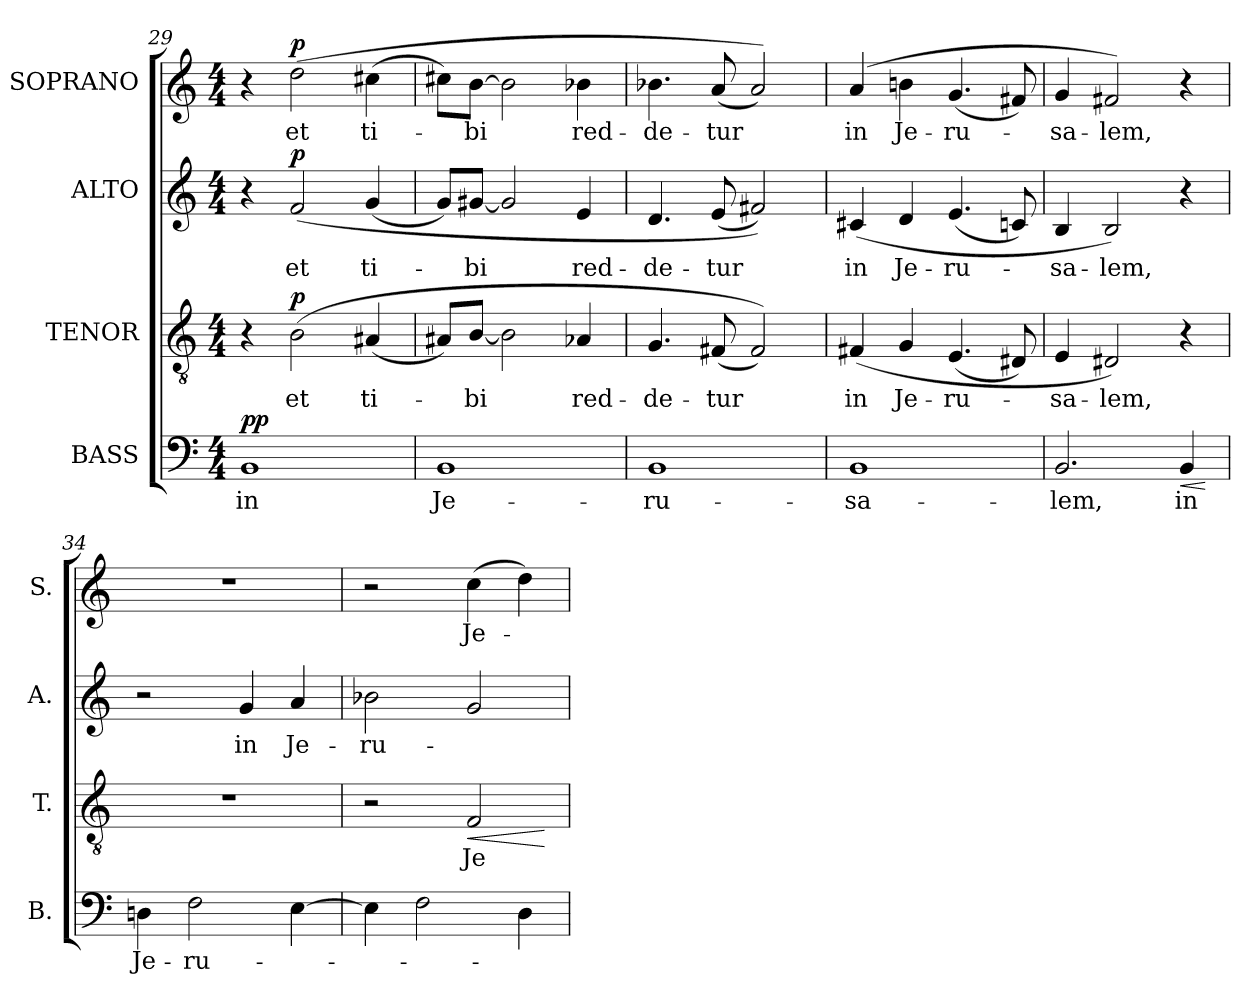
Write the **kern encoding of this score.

**kern	**text	**dynam	**kern	**text	**dynam	**kern	**text	**dynam	**kern	**text	**dynam
*part4	*part4	*part4	*part3	*part3	*part3	*part2	*part2	*part2	*part1	*part1	*part1
*staff4	*staff4	*staff4	*staff3	*staff3	*staff3	*staff2	*staff2	*staff2	*staff1	*staff1	*staff1
*I"BASS	*	*	*I"TENOR	*	*	*I"ALTO	*	*	*I"SOPRANO	*	*
*I'B.	*	*	*I'T.	*	*	*I'A.	*	*	*I'S.	*	*
!!LO:LB:g=z
*clefF4	*	*	*clefGv2	*	*	*clefG2	*	*	*clefG2	*	*
*	*	*	*ITrd7c12	*	*	*	*	*	*	*	*
*k[]	*	*	*k[]	*	*	*k[]	*	*	*k[]	*	*
*C:	*	*	*C:	*	*	*C:	*	*	*C:	*	*
*M4/4	*	*	*M4/4	*	*	*M4/4	*	*	*M4/4	*	*
=29	=29	=29	=29	=29	=29	=29	=29	=29	=29	=29	=29
!	!LO:LY:b:color=#000000	!	!	!	!	!	!	!	!	!	!
1BBi	in	pp	4r	.	.	4r	.	.	4r	.	.
!	!	!	!	!LO:LY:b:color=#000000	!	!	!	!	!	!	!
!	!	!	!	!	!	!	!LO:LY:b:color=#000000	!	!	!	!
!	!	!	!	!	!	!	!	!	!	!LO:LY:b:color=#000000	!
.	.	.	(2BBi\	et	p	(2fi/	et	p	(2ddi\	et	p
!	!	!	!	!LO:LY:b:color=#000000	!	!	!	!	!	!	!
!	!	!	!	!	!	!	!LO:LY:b:color=#000000	!	!	!	!
!	!	!	!	!	!	!	!	!	!	!LO:LY:b:color=#000000	!
.	.	.	(4AA#Xi/	ti-	.	(4gi/	ti-	.	(4cc#Xi\	ti-	.
=30	=30	=30	=30	=30	=30	=30	=30	=30	=30	=30	=30
!	!LO:LY:b:color=#000000	!	!	!	!	!	!	!	!	!	!
1BBi	Je-	.	8AA#Xi/L)	.	.	8gi/L)	.	.	8cc#Xi\L)	.	.
!	!	!	!	!LO:LY:b:color=#000000	!	!	!	!	!	!	!
!	!	!	!	!	!	!	!LO:LY:b:color=#000000	!	!	!	!
!	!	!	!	!	!	!	!	!	!	!LO:LY:b:color=#000000	!
.	.	.	[>8BBi/J	-bi	.	[<8g#Xi/J	-bi	.	[>8bi\J	-bi	.
.	.	.	2BBi\]	.	.	2g#i/]	.	.	2bi\]	.	.
!	!	!	!	!LO:LY:b:color=#000000	!	!	!	!	!	!	!
!	!	!	!	!	!	!	!LO:LY:b:color=#000000	!	!	!	!
!	!	!	!	!	!	!	!	!	!	!LO:LY:b:color=#000000	!
.	.	.	4AA-Xi/	red-	.	4ei/	red-	.	4b-Xi\	red-	.
=31	=31	=31	=31	=31	=31	=31	=31	=31	=31	=31	=31
!	!LO:LY:b:color=#000000	!	!	!	!	!	!	!	!	!	!
!	!	!	!	!LO:LY:b:color=#000000	!	!	!	!	!	!	!
!	!	!	!	!	!	!	!LO:LY:b:color=#000000	!	!	!	!
!	!	!	!	!	!	!	!	!	!	!LO:LY:b:color=#000000	!
1BBi	-ru-	.	4.GGi/	-de-	.	4.di/	-de-	.	4.b-Xi\	-de-	.
!	!	!	!	!LO:LY:b:color=#000000	!	!	!	!	!	!	!
!	!	!	!	!	!	!	!LO:LY:b:color=#000000	!	!	!	!
!	!	!	!	!	!	!	!	!	!	!LO:LY:b:color=#000000	!
.	.	.	(8FF#Xi/	-tur	.	(8ei/	-tur	.	(8ai/	-tur	.
.	.	.	2FF#i/))	.	.	2f#Xi/))	.	.	2ai/))	.	.
=32	=32	=32	=32	=32	=32	=32	=32	=32	=32	=32	=32
!	!LO:LY:b:color=#000000	!	!	!	!	!	!	!	!	!	!
!	!	!	!	!LO:LY:b:color=#000000	!	!	!	!	!	!	!
!	!	!	!	!	!	!	!LO:LY:b:color=#000000	!	!	!	!
!	!	!	!	!	!	!	!	!	!	!LO:LY:b:color=#000000	!
1BBi	-sa-	.	(4FF#Xi/	in	.	(4c#Xi/	in	.	(4ai/	in	.
!	!	!	!	!LO:LY:b:color=#000000	!	!	!	!	!	!	!
!	!	!	!	!	!	!	!LO:LY:b:color=#000000	!	!	!	!
!	!	!	!	!	!	!	!	!	!	!LO:LY:b:color=#000000	!
.	.	.	4GGi/	Je-	.	4di/	Je-	.	4bni\	Je-	.
!	!	!	!	!LO:LY:b:color=#000000	!	!	!	!	!	!	!
!	!	!	!	!	!	!	!LO:LY:b:color=#000000	!	!	!	!
!	!	!	!	!	!	!	!	!	!	!LO:LY:b:color=#000000	!
.	.	.	(4.EEi/	-ru-	.	(4.ei/	-ru-	.	(4.gi/	-ru-	.
.	.	.	8DD#Xi/)	.	.	8cni/)	.	.	8f#Xi/)	.	.
=33	=33	=33	=33	=33	=33	=33	=33	=33	=33	=33	=33
!	!LO:LY:b:color=#000000	!	!	!	!	!	!	!	!	!	!
!	!	!	!	!LO:LY:b:color=#000000	!	!	!	!	!	!	!
!	!	!	!	!	!	!	!LO:LY:b:color=#000000	!	!	!	!
!	!	!	!	!	!	!	!	!	!	!LO:LY:b:color=#000000	!
2.BBi/	-lem,	.	4EEi/	-sa-	.	4Bi/	-sa-	.	4gi/	-sa-	.
!	!	!	!	!LO:LY:b:color=#000000	!	!	!	!	!	!	!
!	!	!	!	!	!	!	!LO:LY:b:color=#000000	!	!	!	!
!	!	!	!	!	!	!	!	!	!	!LO:LY:b:color=#000000	!
.	.	.	2DD#Xi/)	-lem,	.	2Bi/)	-lem,	.	2f#Xi/)	-lem,	.
!	!LO:LY:b:color=#000000	!LO:HP:b	!	!	!	!	!	!	!	!	!
4BBi/	in	<	4r	.	.	4r	.	.	4r	.	.
.	.	[	.	.	.	.	.	.	.	.	.
!!LO:PB:g=z
=34	=34	=34	=34	=34	=34	=34	=34	=34	=34	=34	=34
!	!LO:LY:b:color=#000000	!	!	!	!	!	!	!	!	!	!
4Dni\	Je-	.	1r	.	.	2r	.	.	1r	.	.
!	!LO:LY:b:color=#000000	!	!	!	!	!	!	!	!	!	!
2Fi\	-ru-	.	.	.	.	.	.	.	.	.	.
!	!	!	!	!	!	!	!LO:LY:b:color=#000000	!	!	!	!
.	.	.	.	.	.	4gi/	in	.	.	.	.
!	!	!	!	!	!	!	!LO:LY:b:color=#000000	!	!	!	!
[>4Ei\	.	.	.	.	.	4ai/	Je-	.	.	.	.
=35	=35	=35	=35	=35	=35	=35	=35	=35	=35	=35	=35
!	!	!	!	!	!	!	!LO:LY:b:color=#000000	!	!	!	!
4Ei\]	.	.	2r	.	.	2b-Xi\	-ru-	.	2r	.	.
2Fi\	.	.	.	.	.	.	.	.	.	.	.
!	!	!	!	!LO:LY:b:color=#000000	!LO:HP:b	!	!	!	!	!	!
!	!	!	!	!	!	!	!	!	!	!LO:LY:b:color=#000000	!
.	.	.	2FFi/	Je-	<	2gi/	.	.	(4cci\	Je-	.
4Di\	.	.	.	.	.	.	.	.	4ddi\)	.	.
.	.	.	.	.	[	.	.	.	.	.	.
=	=	=	=	=	=	=	=	=	=	=	=
*-	*-	*-	*-	*-	*-	*-	*-	*-	*-	*-	*-
